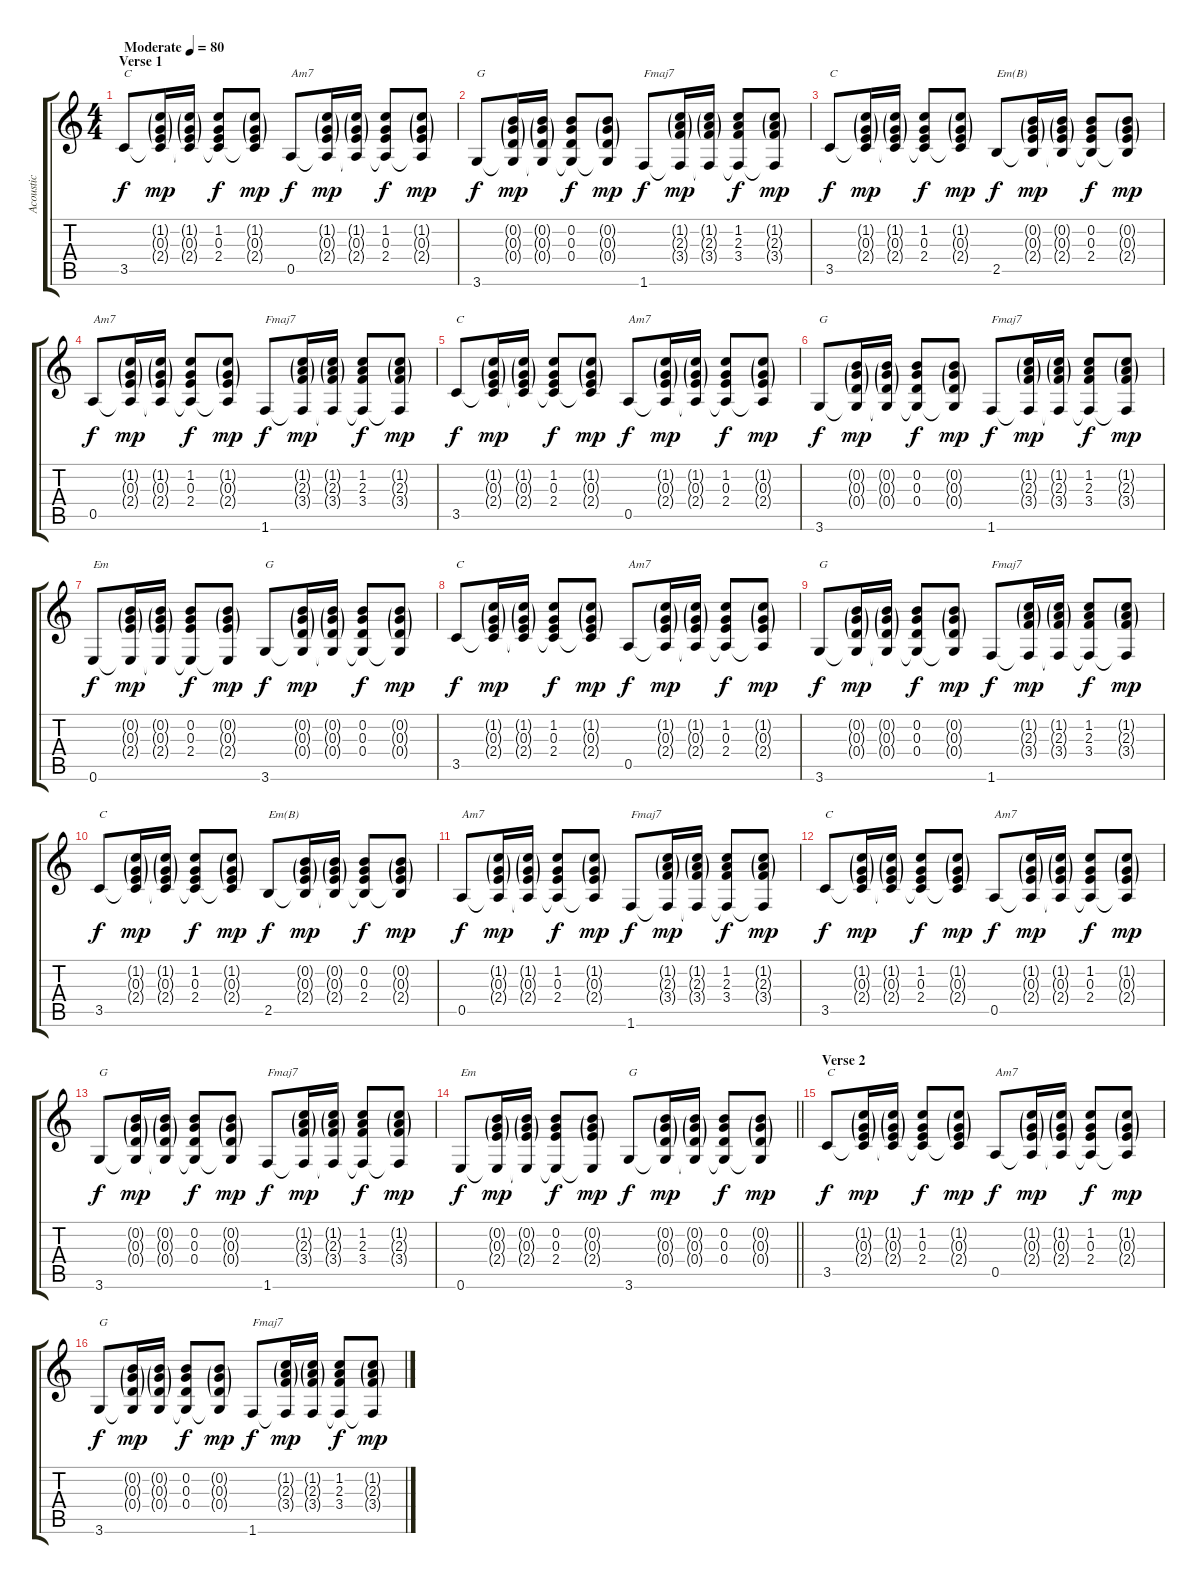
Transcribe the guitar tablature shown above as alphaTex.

\track ("Acoustic" "Acoustic") {instrument acousticguitarsteel}
\staff {score tabs}
\tuning (E4 B3 G3 D3 A2 E2) {hide}
\ts (4 4)
\section ("" "Verse 1")
\tempo (80 "Moderate")
\clef g2
\ks c
3.5.8{txt "C" dy f instrument acousticguitarsteel} (1.2{g} 0.3{g} 2.4{g} 3.5{t}).16{dy mp} (1.2{g} 0.3{g} 2.4{g} 3.5{t}).16 (1.2 0.3 2.4 3.5{t}).8{dy f} (1.2{g} 0.3{g} 2.4{g} 3.5{t}).8{dy mp} 0.5.8{txt "Am7" dy f} (1.2{g} 0.3{g} 2.4{g} 0.5{t}).16{dy mp} (1.2{g} 0.3{g} 2.4{g} 0.5{t}).16 (1.2 0.3 2.4 0.5{t}).8{dy f} (1.2{g} 0.3{g} 2.4{g} 0.5{t}).8{dy mp} |
3.6.8{txt "G" dy f} (0.2{g} 0.3{g} 0.4{g} 3.6{t}).16{dy mp} (0.2{g} 0.3{g} 0.4{g} 3.6{t}).16 (0.2 0.3 0.4 3.6{t}).8{dy f} (0.2{g} 0.3{g} 0.4{g} 3.6{t}).8{dy mp} 1.6.8{txt "Fmaj7" dy f} (1.2{g} 2.3{g} 3.4{g} 1.6{t}).16{dy mp} (1.2{g} 2.3{g} 3.4{g} 1.6{t}).16 (1.2 2.3 3.4 1.6{t}).8{dy f} (1.2{g} 2.3{g} 3.4{g} 1.6{t}).8{dy mp} |
3.5.8{txt "C" dy f} (1.2{g} 0.3{g} 2.4{g} 3.5{t}).16{dy mp} (1.2{g} 0.3{g} 2.4{g} 3.5{t}).16 (1.2 0.3 2.4 3.5{t}).8{dy f} (1.2{g} 0.3{g} 2.4{g} 3.5{t}).8{dy mp} 2.5.8{txt "Em(B)" dy f} (0.2{g} 0.3{g} 2.4{g} 2.5{t}).16{dy mp} (0.2{g} 0.3{g} 2.4{g} 2.5{t}).16 (0.2 0.3 2.4 2.5{t}).8{dy f} (0.2{g} 0.3{g} 2.4{g} 2.5{t}).8{dy mp} |
0.5.8{txt "Am7" dy f} (1.2{g} 0.3{g} 2.4{g} 0.5{t}).16{dy mp} (1.2{g} 0.3{g} 2.4{g} 0.5{t}).16 (1.2 0.3 2.4 0.5{t}).8{dy f} (1.2{g} 0.3{g} 2.4{g} 0.5{t}).8{dy mp} 1.6.8{txt "Fmaj7" dy f} (1.2{g} 2.3{g} 3.4{g} 1.6{t}).16{dy mp} (1.2{g} 2.3{g} 3.4{g} 1.6{t}).16 (1.2 2.3 3.4 1.6{t}).8{dy f} (1.2{g} 2.3{g} 3.4{g} 1.6{t}).8{dy mp} |
3.5.8{txt "C" dy f} (1.2{g} 0.3{g} 2.4{g} 3.5{t}).16{dy mp} (1.2{g} 0.3{g} 2.4{g} 3.5{t}).16 (1.2 0.3 2.4 3.5{t}).8{dy f} (1.2{g} 0.3{g} 2.4{g} 3.5{t}).8{dy mp} 0.5.8{txt "Am7" dy f} (1.2{g} 0.3{g} 2.4{g} 0.5{t}).16{dy mp} (1.2{g} 0.3{g} 2.4{g} 0.5{t}).16 (1.2 0.3 2.4 0.5{t}).8{dy f} (1.2{g} 0.3{g} 2.4{g} 0.5{t}).8{dy mp} |
3.6.8{txt "G" dy f} (0.2{g} 0.3{g} 0.4{g} 3.6{t}).16{dy mp} (0.2{g} 0.3{g} 0.4{g} 3.6{t}).16 (0.2 0.3 0.4 3.6{t}).8{dy f} (0.2{g} 0.3{g} 0.4{g} 3.6{t}).8{dy mp} 1.6.8{txt "Fmaj7" dy f} (1.2{g} 2.3{g} 3.4{g} 1.6{t}).16{dy mp} (1.2{g} 2.3{g} 3.4{g} 1.6{t}).16 (1.2 2.3 3.4 1.6{t}).8{dy f} (1.2{g} 2.3{g} 3.4{g} 1.6{t}).8{dy mp} |
0.6.8{txt "Em" dy f} (0.2{g} 0.3{g} 2.4{g} 0.6{t}).16{dy mp} (0.2{g} 0.3{g} 2.4{g} 0.6{t}).16 (0.2 0.3 2.4 0.6{t}).8{dy f} (0.2{g} 0.3{g} 2.4{g} 0.6{t}).8{dy mp} 3.6.8{txt "G" dy f} (0.2{g} 0.3{g} 0.4{g} 3.6{t}).16{dy mp} (0.2{g} 0.3{g} 0.4{g} 3.6{t}).16 (0.2 0.3 0.4 3.6{t}).8{dy f} (0.2{g} 0.3{g} 0.4{g} 3.6{t}).8{dy mp} |
3.5.8{txt "C" dy f} (1.2{g} 0.3{g} 2.4{g} 3.5{t}).16{dy mp} (1.2{g} 0.3{g} 2.4{g} 3.5{t}).16 (1.2 0.3 2.4 3.5{t}).8{dy f} (1.2{g} 0.3{g} 2.4{g} 3.5{t}).8{dy mp} 0.5.8{txt "Am7" dy f} (1.2{g} 0.3{g} 2.4{g} 0.5{t}).16{dy mp} (1.2{g} 0.3{g} 2.4{g} 0.5{t}).16 (1.2 0.3 2.4 0.5{t}).8{dy f} (1.2{g} 0.3{g} 2.4{g} 0.5{t}).8{dy mp} |
3.6.8{txt "G" dy f} (0.2{g} 0.3{g} 0.4{g} 3.6{t}).16{dy mp} (0.2{g} 0.3{g} 0.4{g} 3.6{t}).16 (0.2 0.3 0.4 3.6{t}).8{dy f} (0.2{g} 0.3{g} 0.4{g} 3.6{t}).8{dy mp} 1.6.8{txt "Fmaj7" dy f} (1.2{g} 2.3{g} 3.4{g} 1.6{t}).16{dy mp} (1.2{g} 2.3{g} 3.4{g} 1.6{t}).16 (1.2 2.3 3.4 1.6{t}).8{dy f} (1.2{g} 2.3{g} 3.4{g} 1.6{t}).8{dy mp} |
3.5.8{txt "C" dy f} (1.2{g} 0.3{g} 2.4{g} 3.5{t}).16{dy mp} (1.2{g} 0.3{g} 2.4{g} 3.5{t}).16 (1.2 0.3 2.4 3.5{t}).8{dy f} (1.2{g} 0.3{g} 2.4{g} 3.5{t}).8{dy mp} 2.5.8{txt "Em(B)" dy f} (0.2{g} 0.3{g} 2.4{g} 2.5{t}).16{dy mp} (0.2{g} 0.3{g} 2.4{g} 2.5{t}).16 (0.2 0.3 2.4 2.5{t}).8{dy f} (0.2{g} 0.3{g} 2.4{g} 2.5{t}).8{dy mp} |
0.5.8{txt "Am7" dy f} (1.2{g} 0.3{g} 2.4{g} 0.5{t}).16{dy mp} (1.2{g} 0.3{g} 2.4{g} 0.5{t}).16 (1.2 0.3 2.4 0.5{t}).8{dy f} (1.2{g} 0.3{g} 2.4{g} 0.5{t}).8{dy mp} 1.6.8{txt "Fmaj7" dy f} (1.2{g} 2.3{g} 3.4{g} 1.6{t}).16{dy mp} (1.2{g} 2.3{g} 3.4{g} 1.6{t}).16 (1.2 2.3 3.4 1.6{t}).8{dy f} (1.2{g} 2.3{g} 3.4{g} 1.6{t}).8{dy mp} |
3.5.8{txt "C" dy f} (1.2{g} 0.3{g} 2.4{g} 3.5{t}).16{dy mp} (1.2{g} 0.3{g} 2.4{g} 3.5{t}).16 (1.2 0.3 2.4 3.5{t}).8{dy f} (1.2{g} 0.3{g} 2.4{g} 3.5{t}).8{dy mp} 0.5.8{txt "Am7" dy f} (1.2{g} 0.3{g} 2.4{g} 0.5{t}).16{dy mp} (1.2{g} 0.3{g} 2.4{g} 0.5{t}).16 (1.2 0.3 2.4 0.5{t}).8{dy f} (1.2{g} 0.3{g} 2.4{g} 0.5{t}).8{dy mp} |
3.6.8{txt "G" dy f} (0.2{g} 0.3{g} 0.4{g} 3.6{t}).16{dy mp} (0.2{g} 0.3{g} 0.4{g} 3.6{t}).16 (0.2 0.3 0.4 3.6{t}).8{dy f} (0.2{g} 0.3{g} 0.4{g} 3.6{t}).8{dy mp} 1.6.8{txt "Fmaj7" dy f} (1.2{g} 2.3{g} 3.4{g} 1.6{t}).16{dy mp} (1.2{g} 2.3{g} 3.4{g} 1.6{t}).16 (1.2 2.3 3.4 1.6{t}).8{dy f} (1.2{g} 2.3{g} 3.4{g} 1.6{t}).8{dy mp} |
\barLineRight lightlight
0.6.8{txt "Em" dy f} (0.2{g} 0.3{g} 2.4{g} 0.6{t}).16{dy mp} (0.2{g} 0.3{g} 2.4{g} 0.6{t}).16 (0.2 0.3 2.4 0.6{t}).8{dy f} (0.2{g} 0.3{g} 2.4{g} 0.6{t}).8{dy mp} 3.6.8{txt "G" dy f} (0.2{g} 0.3{g} 0.4{g} 3.6{t}).16{dy mp} (0.2{g} 0.3{g} 0.4{g} 3.6{t}).16 (0.2 0.3 0.4 3.6{t}).8{dy f} (0.2{g} 0.3{g} 0.4{g} 3.6{t}).8{dy mp} |
\section ("" "Verse 2")
3.5.8{txt "C" dy f} (1.2{g} 0.3{g} 2.4{g} 3.5{t}).16{dy mp} (1.2{g} 0.3{g} 2.4{g} 3.5{t}).16 (1.2 0.3 2.4 3.5{t}).8{dy f} (1.2{g} 0.3{g} 2.4{g} 3.5{t}).8{dy mp} 0.5.8{txt "Am7" dy f} (1.2{g} 0.3{g} 2.4{g} 0.5{t}).16{dy mp} (1.2{g} 0.3{g} 2.4{g} 0.5{t}).16 (1.2 0.3 2.4 0.5{t}).8{dy f} (1.2{g} 0.3{g} 2.4{g} 0.5{t}).8{dy mp} |
3.6.8{txt "G" dy f} (0.2{g} 0.3{g} 0.4{g} 3.6{t}).16{dy mp} (0.2{g} 0.3{g} 0.4{g} 3.6{t}).16 (0.2 0.3 0.4 3.6{t}).8{dy f} (0.2{g} 0.3{g} 0.4{g} 3.6{t}).8{dy mp} 1.6.8{txt "Fmaj7" dy f} (1.2{g} 2.3{g} 3.4{g} 1.6{t}).16{dy mp} (1.2{g} 2.3{g} 3.4{g} 1.6{t}).16 (1.2 2.3 3.4 1.6{t}).8{dy f} (1.2{g} 2.3{g} 3.4{g} 1.6{t}).8{dy mp}
